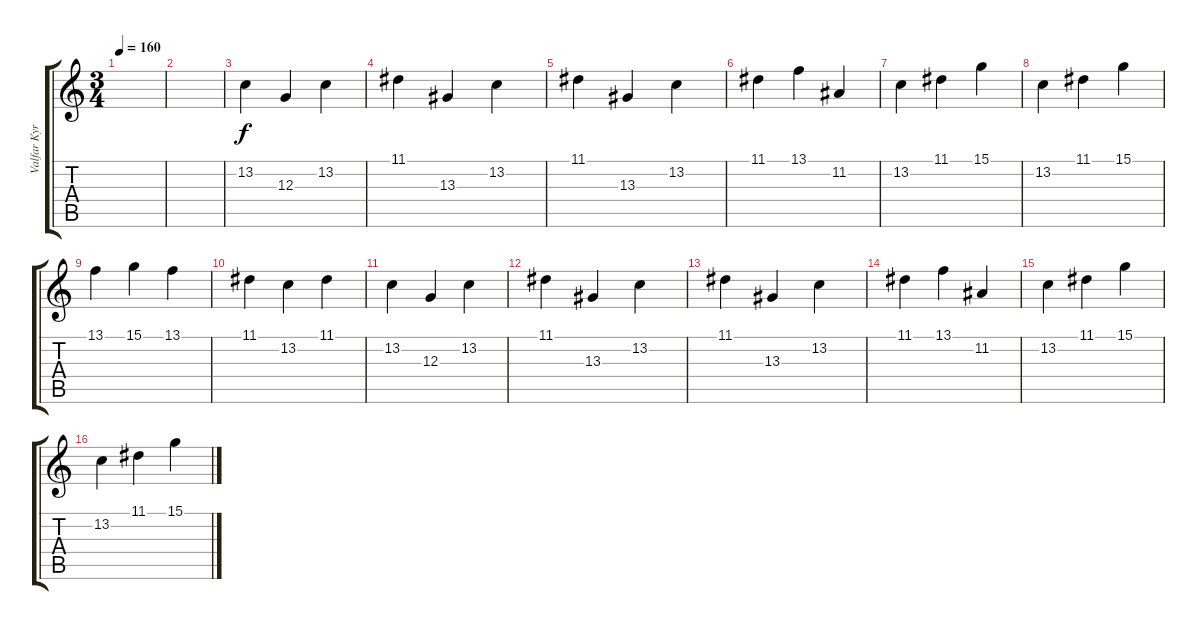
\track ("Valfar Kyrkje Orgel" "Valfar Kyr") {instrument churchorgan}
\staff {score tabs}
\tuning (E4 B3 G3 D3 A2 E2) {hide}
\ts (3 4)
\tempo 160
\clef g2
\ks c
|
|
13.2.4 12.3.4 13.2.4 |
11.1.4 13.3.4 13.2.4 |
11.1.4 13.3.4 13.2.4 |
11.1.4 13.1.4 11.2.4 |
13.2.4 11.1.4 15.1.4 |
13.2.4 11.1.4 15.1.4 |
13.1.4 15.1.4 13.1.4 |
11.1.4 13.2.4 11.1.4 |
13.2.4 12.3.4 13.2.4 |
11.1.4 13.3.4 13.2.4 |
11.1.4 13.3.4 13.2.4 |
11.1.4 13.1.4 11.2.4 |
13.2.4 11.1.4 15.1.4 |
13.2.4 11.1.4 15.1.4
